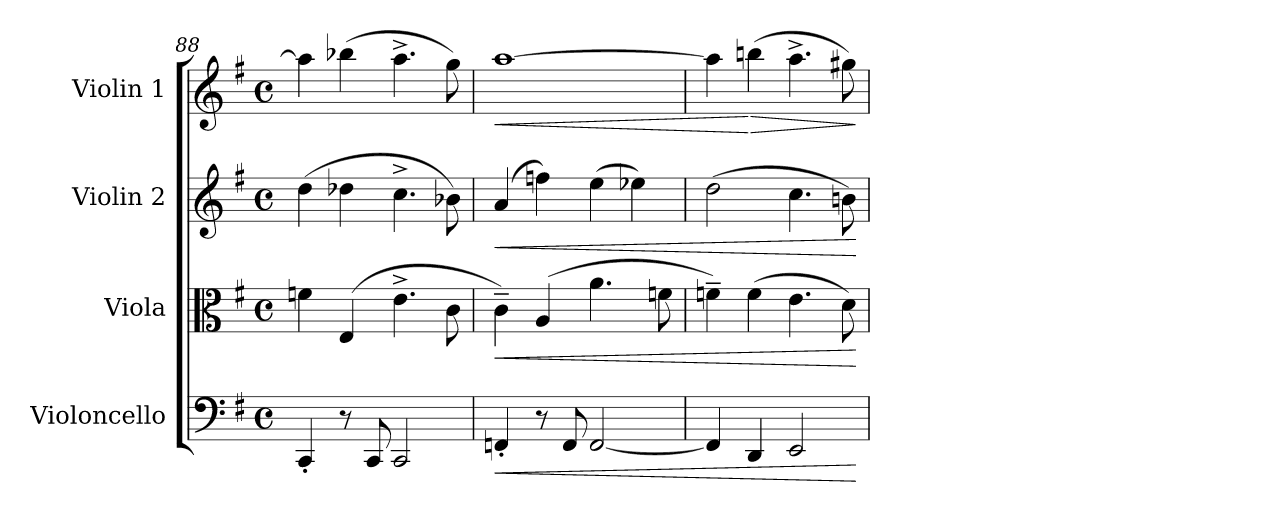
**kern	**dynam	**kern	**dynam	**kern	**dynam	**kern	**dynam
*part4	*part4	*part3	*part3	*part2	*part2	*part1	*part1
*staff4	*staff4	*staff3	*staff3	*staff2	*staff2	*staff1	*staff1
*I"Violoncello	*	*I"Viola	*	*I"Violin 2	*	*I"Violin 1	*
*I'Vc	*	*I'Vla	*	*I'Vln	*	*I'Vln	*
*clefF4	*	*clefC3	*	*clefG2	*	*clefG2	*
*k[f#]	*	*k[f#]	*	*k[f#]	*	*k[f#]	*
*M4/4	*	*M4/4	*	*M4/4	*	*M4/4	*
*met(c)	*	*met(c)	*	*met(c)	*	*met(c)	*
=88	=88	=88	=88	=88	=88	=88	=88
4CC'/	.	4fn\	.	(4dd\	.	4aa\]	.
8r	.	(4E/	.	4dd-X\	.	(4bb-X\	.
8CC/	.	.	.	.	.	.	.
2CC/	.	4.e^\	.	4.cc^\	.	4.aa^\	.
.	.	8c\	.	8b-X\)	.	8gg\)	.
!!LO:LB:g=z
=89	=89	=89	=89	=89	=89	=89	=89
!	!LO:HP:b	!	!LO:HP:b	!	!LO:HP:b	!	!LO:HP:b
4FFn'/	<	4c~\)	<	(4a/	<	[1aa	<
8r	.	(4A/	.	4ffn\)	.	.	.
8FF/	.	.	.	.	.	.	.
[2FF/	.	4.a\	.	(4ee\	.	.	.
.	.	.	.	4ee-X\)	.	.	.
.	.	8fn\	.	.	.	.	.
!!LO:LB:g=z
=90	=90	=90	=90	=90	=90	=90	=90
4FF/]	.	4fn~\)	.	(2dd\	.	4aa\]	.
!	!	!	!	!	!	!	!LO:HP:n=1:b
4DD/	.	(4f\	.	.	.	(4bbn\	[ >
2EE/	.	4.e\	.	4.cc\	.	4.aa^\	.
.	.	8d\)	.	8bn\)	.	8gg#X\)	.
.	[	.	[	.	[	.	]
=	=	=	=	=	=	=	=
*-	*-	*-	*-	*-	*-	*-	*-
